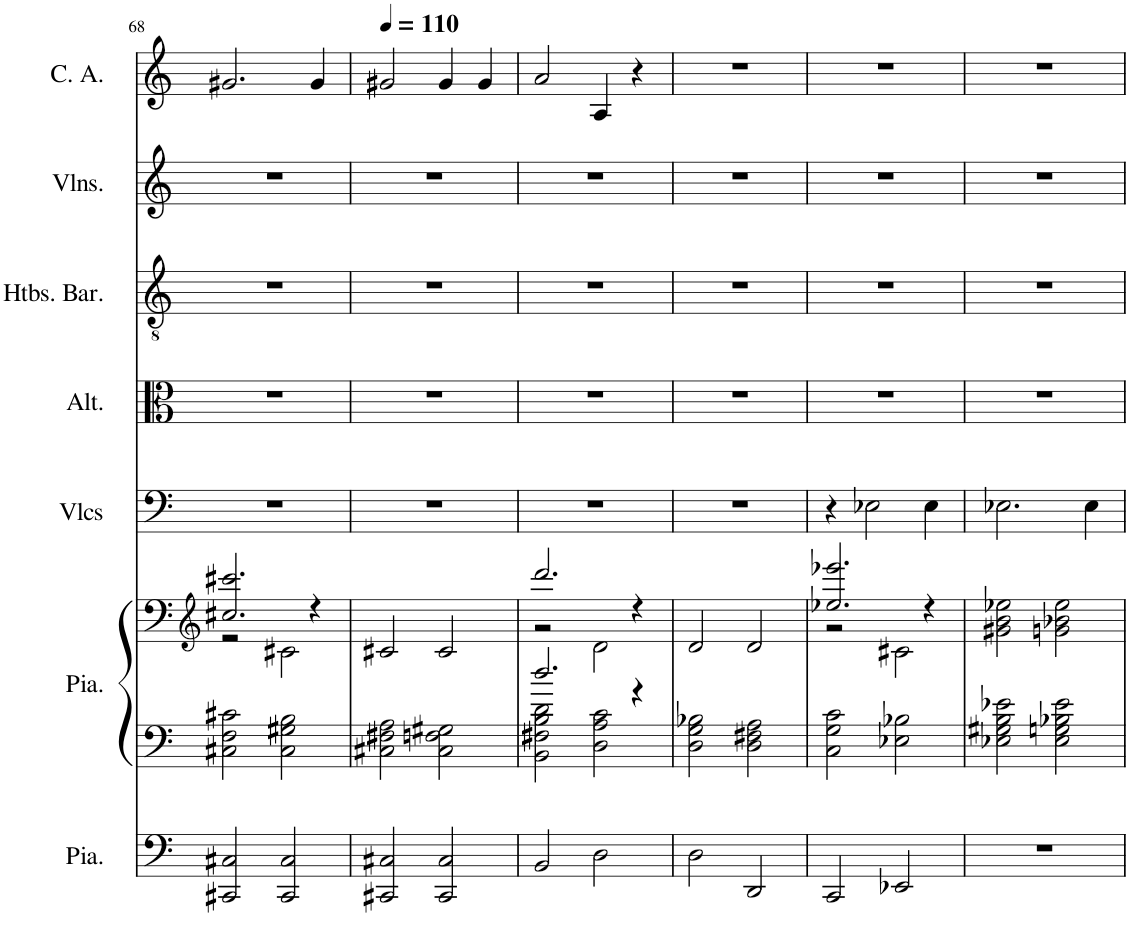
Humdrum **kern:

**kern	**kern	**kern	**kern	**kern	**kern	**kern	**kern
*part7	*part6	*part6	*part5	*part4	*part3	*part2	*part1
*staff8	*staff7	*staff6	*staff5	*staff4	*staff3	*staff2	*staff1
*I"Piano, Pedals	*I"Piano, Organ	*	*I"Violoncelles, Bass	*I"Altos, Tenor	*I"Hautbois Baryton, Alto	*I"Violons, Soprano	*I"Cor anglais, Baritone solo
*I'Pia.	*I'Pia.	*	*I'Vlcs	*I'Alt.	*I'Htbs. Bar.	*I'Vlns.	*I'C. A.
!!LO:PB:g=z
*clefF4	*clefF4	*clefG2	*clefF4	*clefC3	*clefGv2	*clefG2	*clefG2
*	*	*	*	*	*	*	*Trd4c7
*k[]	*k[]	*k[]	*k[]	*k[]	*k[]	*k[]	*k[]
*M4/4	*M4/4	*M4/4	*M4/4	*M4/4	*M4/4	*M4/4	*M4/4
=68	=68	=68	=68	=68	=68	=68	=68
*	*	*^	*	*	*	*	*
2CC#X/ 2C#X/	2C#X\ 2F\ 2c#X\	2.cc#X/ 2.ccc#X/	2r	1r	1r	1r	1r	2.g#X/
2CC#/ 2C#/	2C#\ 2G#X\ 2B\	.	2c#X\	.	.	.	.	.
.	.	4r	.	.	.	.	.	4g#/
*	*	*v	*v	*	*	*	*	*
=69	=69	=69	=69	=69	=69	=69	=69
*	*	*	*	*	*	*	*MM110
2CC#X/ 2C#X/	2C#X\ 2F#X\ 2A\	2c#X/	1r	1r	1r	1r	2g#X/
2CC#/ 2C#/	2C#\ 2Fn\ 2G#X\	2c#/	.	.	.	.	4g#/
.	.	.	.	.	.	.	4g#/
=70	=70	=70	=70	=70	=70	=70	=70
*	*^	*^	*	*	*	*	*
2BB/	2.dd/	2BB\ 2F#X\ 2B\ 2d\	2.ddd/	2r	1r	1r	1r	1r	2a/
2D\	.	2D\ 2A\ 2c\	.	2d\	.	.	.	.	4A/
.	4r	.	4r	.	.	.	.	.	4r
*	*v	*v	*	*	*	*	*	*	*
*	*	*v	*v	*	*	*	*	*
=71	=71	=71	=71	=71	=71	=71	=71
2D\	2D\ 2G\ 2B-X\	2d/	1r	1r	1r	1r	1r
2DD/	2D\ 2F#X\ 2A\	2d/	.	.	.	.	.
=72	=72	=72	=72	=72	=72	=72	=72
*	*	*^	*	*	*	*	*
2CC/	2C\ 2G\ 2c\	2.ee-X/ 2.eee-X/	2r	4r	1r	1r	1r	1r
.	.	.	.	2E-X\	.	.	.	.
2EE-X/	2E-X\ 2B-X\	.	2c#X\	.	.	.	.	.
.	.	4r	.	4E-\	.	.	.	.
*	*	*v	*v	*	*	*	*	*
=73	=73	=73	=73	=73	=73	=73	=73
1r	2E-X\ 2G#X\ 2B\ 2e-X\	2g#X\ 2b\ 2ee-X\	2.E-X\	1r	1r	1r	1r
.	2E-\ 2Gn\ 2B-X\ 2e-\	2gn\ 2b-X\ 2ee-\	.	.	.	.	.
.	.	.	4E-\	.	.	.	.
=	=	=	=	=	=	=	=
*-	*-	*-	*-	*-	*-	*-	*-
